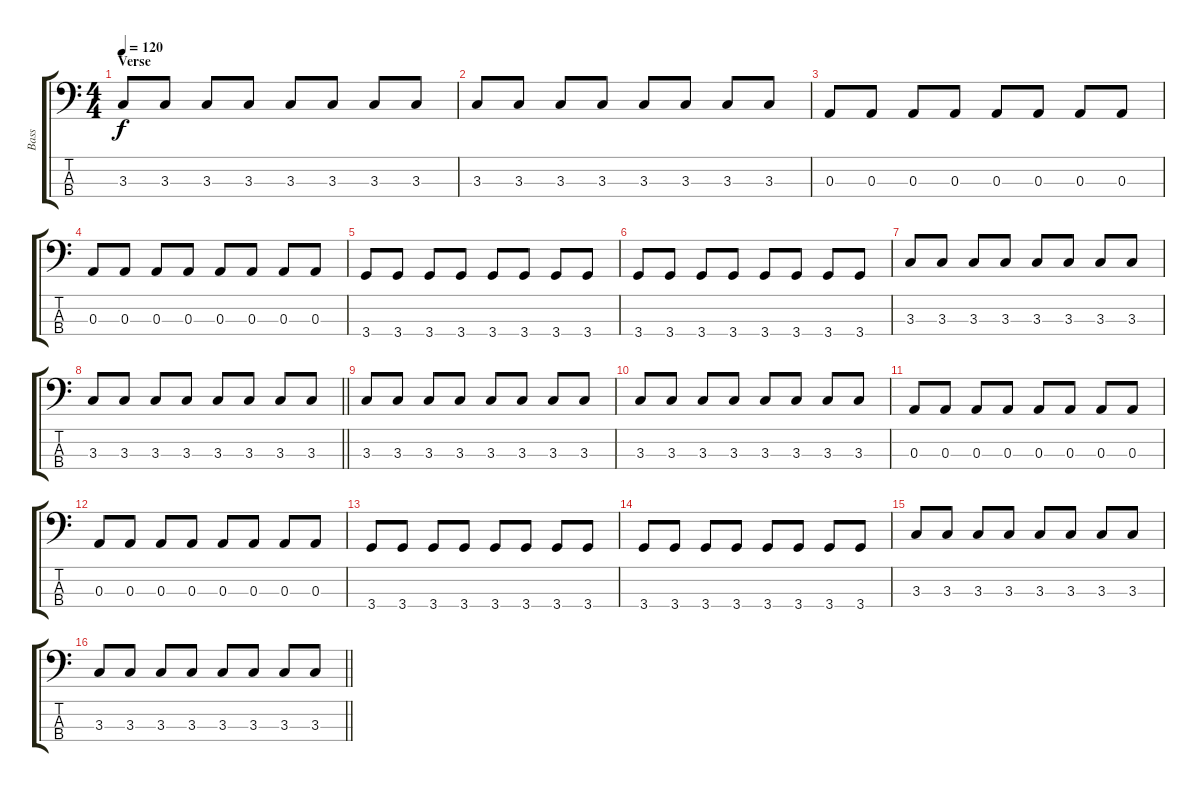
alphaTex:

\track ("Bass" "Bass") {instrument electricbassfinger}
\staff {score tabs}
\tuning (G2 D2 A1 E1) {hide}
\ts (4 4)
\section ("" "Verse")
\tempo 120
\clef f4
\ks c
3.3.8{dy f} 3.3.8 3.3.8 3.3.8 3.3.8 3.3.8 3.3.8 3.3.8 |
3.3.8 3.3.8 3.3.8 3.3.8 3.3.8 3.3.8 3.3.8 3.3.8 |
0.3.8 0.3.8 0.3.8 0.3.8 0.3.8 0.3.8 0.3.8 0.3.8 |
0.3.8 0.3.8 0.3.8 0.3.8 0.3.8 0.3.8 0.3.8 0.3.8 |
3.4.8 3.4.8 3.4.8 3.4.8 3.4.8 3.4.8 3.4.8 3.4.8 |
3.4.8 3.4.8 3.4.8 3.4.8 3.4.8 3.4.8 3.4.8 3.4.8 |
3.3.8 3.3.8 3.3.8 3.3.8 3.3.8 3.3.8 3.3.8 3.3.8 |
\barLineRight lightlight
3.3.8 3.3.8 3.3.8 3.3.8 3.3.8 3.3.8 3.3.8 3.3.8 |
3.3.8 3.3.8 3.3.8 3.3.8 3.3.8 3.3.8 3.3.8 3.3.8 |
3.3.8 3.3.8 3.3.8 3.3.8 3.3.8 3.3.8 3.3.8 3.3.8 |
0.3.8 0.3.8 0.3.8 0.3.8 0.3.8 0.3.8 0.3.8 0.3.8 |
0.3.8 0.3.8 0.3.8 0.3.8 0.3.8 0.3.8 0.3.8 0.3.8 |
3.4.8 3.4.8 3.4.8 3.4.8 3.4.8 3.4.8 3.4.8 3.4.8 |
3.4.8 3.4.8 3.4.8 3.4.8 3.4.8 3.4.8 3.4.8 3.4.8 |
3.3.8 3.3.8 3.3.8 3.3.8 3.3.8 3.3.8 3.3.8 3.3.8 |
\barLineRight lightlight
3.3.8 3.3.8 3.3.8 3.3.8 3.3.8 3.3.8 3.3.8 3.3.8
